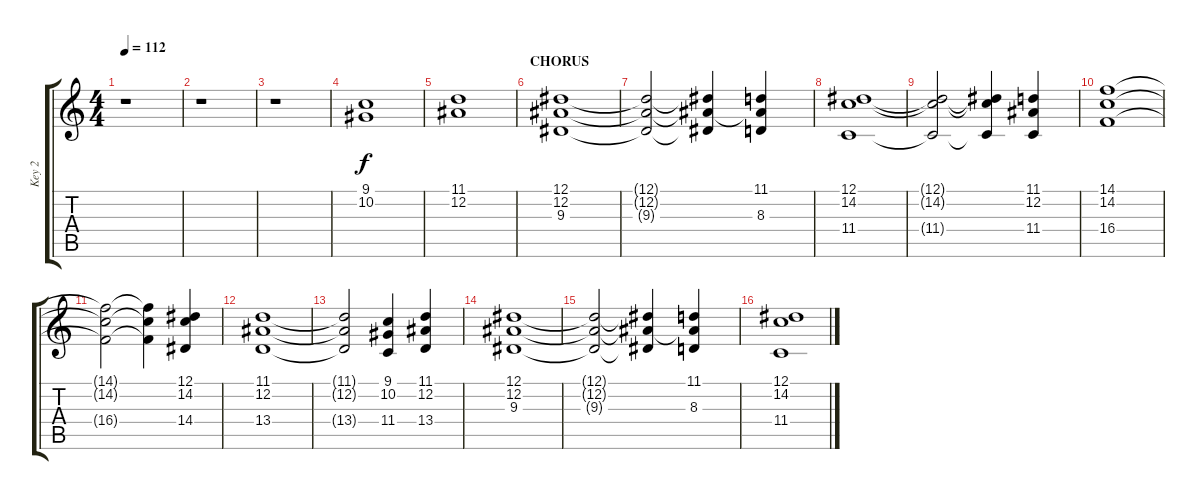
\track ("Key 2" "Key 2") {instrument synthstrings1}
\staff {score tabs}
\tuning (Eb4 Bb3 Gb3 Db3 Ab2 Eb2) {hide}
\ts (4 4)
\tempo 112
\clef g2
\ks c
r.1{dy f} |
r.1 |
r.1 |
(9.1 10.2).1{volume 4 instrument synthstrings1} |
(11.1 12.2).1 |
\section ("" "CHORUS")
(12.1 12.2 9.3).1 |
(12.1{t} 12.2{t} 9.3{t}).2 (12.1{t} 12.2{t} 9.3{t}).4 (11.1 12.2{t} 8.3).4 |
(12.1 14.2 11.4).1 |
(12.1{t} 14.2{t} 11.4{t}).2 (12.1{t} 14.2{t} 11.4{t}).4 (11.1 12.2 11.4).4 |
(14.1 14.2 16.4).1 |
(14.1{t} 14.2{t} 16.4{t}).2 (14.1{t} 14.2{t} 16.4{t}).4 (12.1 14.2 14.4).4 |
(11.1 12.2 13.4).1 |
(11.1{t} 12.2{t} 13.4{t}).2 (9.1 10.2 11.4).4 (11.1 12.2 13.4).4 |
(12.1 12.2 9.3).1 |
(12.1{t} 12.2{t} 9.3{t}).2 (12.1{t} 12.2{t} 9.3{t}).4 (11.1 12.2{t} 8.3).4 |
(12.1 14.2 11.4).1
